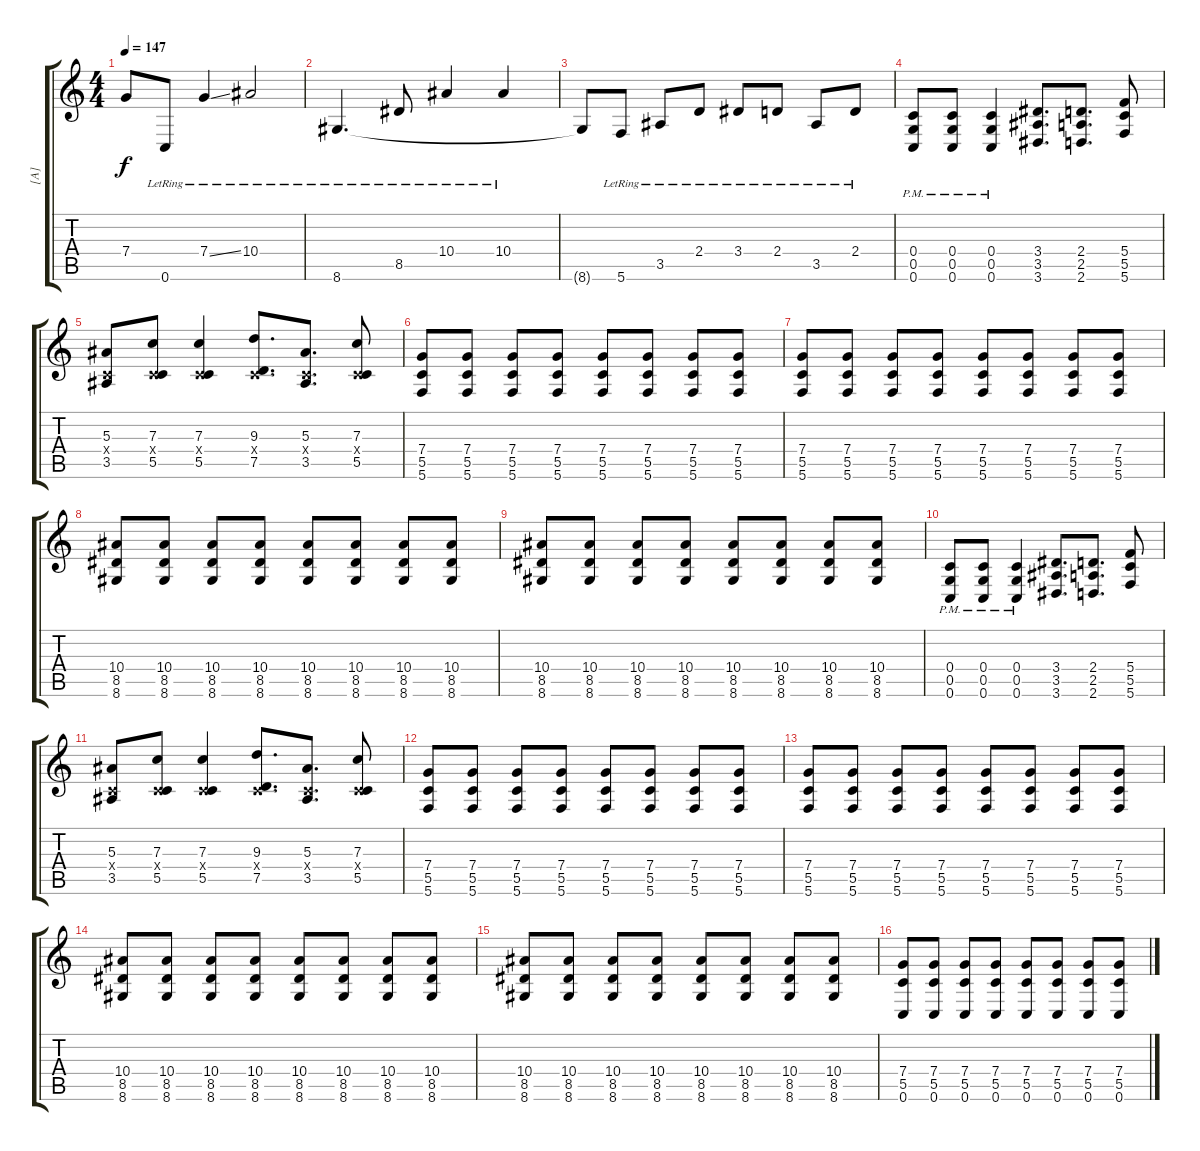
\track ("[A]" "[A]") {instrument overdrivenguitar}
\staff {score tabs}
\tuning (D4 A3 F3 C3 G2 C2) {hide}
\ts (4 4)
\tempo 147
\clef g2
\ks c
7.4{t}.8{dy f} 0.6{lr}.8 7.4{ss lr}.4 10.4{lr}.2 |
8.6{lr}.4{d} 8.5{lr}.8 10.4{lr}.4 10.4{lr}.4 |
8.6{t}.8 5.6{lr}.8 3.5{lr}.8 2.4{lr}.8 3.4{lr}.8 2.4{lr}.8 3.5{lr}.8 2.4{lr}.8 |
(0.4{pm} 0.5{pm} 0.6{pm}).8{instrument overdrivenguitar} (0.4{pm} 0.5{pm} 0.6{pm}).8 (0.4{pm} 0.5{pm} 0.6{pm}).4 (3.4 3.5 3.6).8{d} (2.4 2.5 2.6).8{d} (5.4 5.5 5.6).8 |
(5.3 0.4{x} 3.5).8 (7.3 0.4{x} 5.5).8 (7.3 0.4{x} 5.5).4 (9.3 0.4{x} 7.5).8{d} (5.3 0.4{x} 3.5).8{d} (7.3 0.4{x} 5.5).8 |
(7.4 5.5 5.6).8 (7.4 5.5 5.6).8 (7.4 5.5 5.6).8 (7.4 5.5 5.6).8 (7.4 5.5 5.6).8 (7.4 5.5 5.6).8 (7.4 5.5 5.6).8 (7.4 5.5 5.6).8 |
(7.4 5.5 5.6).8 (7.4 5.5 5.6).8 (7.4 5.5 5.6).8 (7.4 5.5 5.6).8 (7.4 5.5 5.6).8 (7.4 5.5 5.6).8 (7.4 5.5 5.6).8 (7.4 5.5 5.6).8 |
(10.4 8.5 8.6).8 (10.4 8.5 8.6).8 (10.4 8.5 8.6).8 (10.4 8.5 8.6).8 (10.4 8.5 8.6).8 (10.4 8.5 8.6).8 (10.4 8.5 8.6).8 (10.4 8.5 8.6).8 |
(10.4 8.5 8.6).8 (10.4 8.5 8.6).8 (10.4 8.5 8.6).8 (10.4 8.5 8.6).8 (10.4 8.5 8.6).8 (10.4 8.5 8.6).8 (10.4 8.5 8.6).8 (10.4 8.5 8.6).8 |
(0.4{pm} 0.5{pm} 0.6{pm}).8 (0.4{pm} 0.5{pm} 0.6{pm}).8 (0.4{pm} 0.5{pm} 0.6{pm}).4 (3.4 3.5 3.6).8{d} (2.4 2.5 2.6).8{d} (5.4 5.5 5.6).8 |
(5.3 0.4{x} 3.5).8 (7.3 0.4{x} 5.5).8 (7.3 0.4{x} 5.5).4 (9.3 0.4{x} 7.5).8{d} (5.3 0.4{x} 3.5).8{d} (7.3 0.4{x} 5.5).8 |
(7.4 5.5 5.6).8 (7.4 5.5 5.6).8 (7.4 5.5 5.6).8 (7.4 5.5 5.6).8 (7.4 5.5 5.6).8 (7.4 5.5 5.6).8 (7.4 5.5 5.6).8 (7.4 5.5 5.6).8 |
(7.4 5.5 5.6).8 (7.4 5.5 5.6).8 (7.4 5.5 5.6).8 (7.4 5.5 5.6).8 (7.4 5.5 5.6).8 (7.4 5.5 5.6).8 (7.4 5.5 5.6).8 (7.4 5.5 5.6).8 |
(10.4 8.5 8.6).8 (10.4 8.5 8.6).8 (10.4 8.5 8.6).8 (10.4 8.5 8.6).8 (10.4 8.5 8.6).8 (10.4 8.5 8.6).8 (10.4 8.5 8.6).8 (10.4 8.5 8.6).8 |
(10.4 8.5 8.6).8 (10.4 8.5 8.6).8 (10.4 8.5 8.6).8 (10.4 8.5 8.6).8 (10.4 8.5 8.6).8 (10.4 8.5 8.6).8 (10.4 8.5 8.6).8 (10.4 8.5 8.6).8 |
(7.4 5.5 0.6).8 (7.4 5.5 0.6).8 (7.4 5.5 0.6).8 (7.4 5.5 0.6).8 (7.4 5.5 0.6).8 (7.4 5.5 0.6).8 (7.4 5.5 0.6).8 (7.4 5.5 0.6).8
